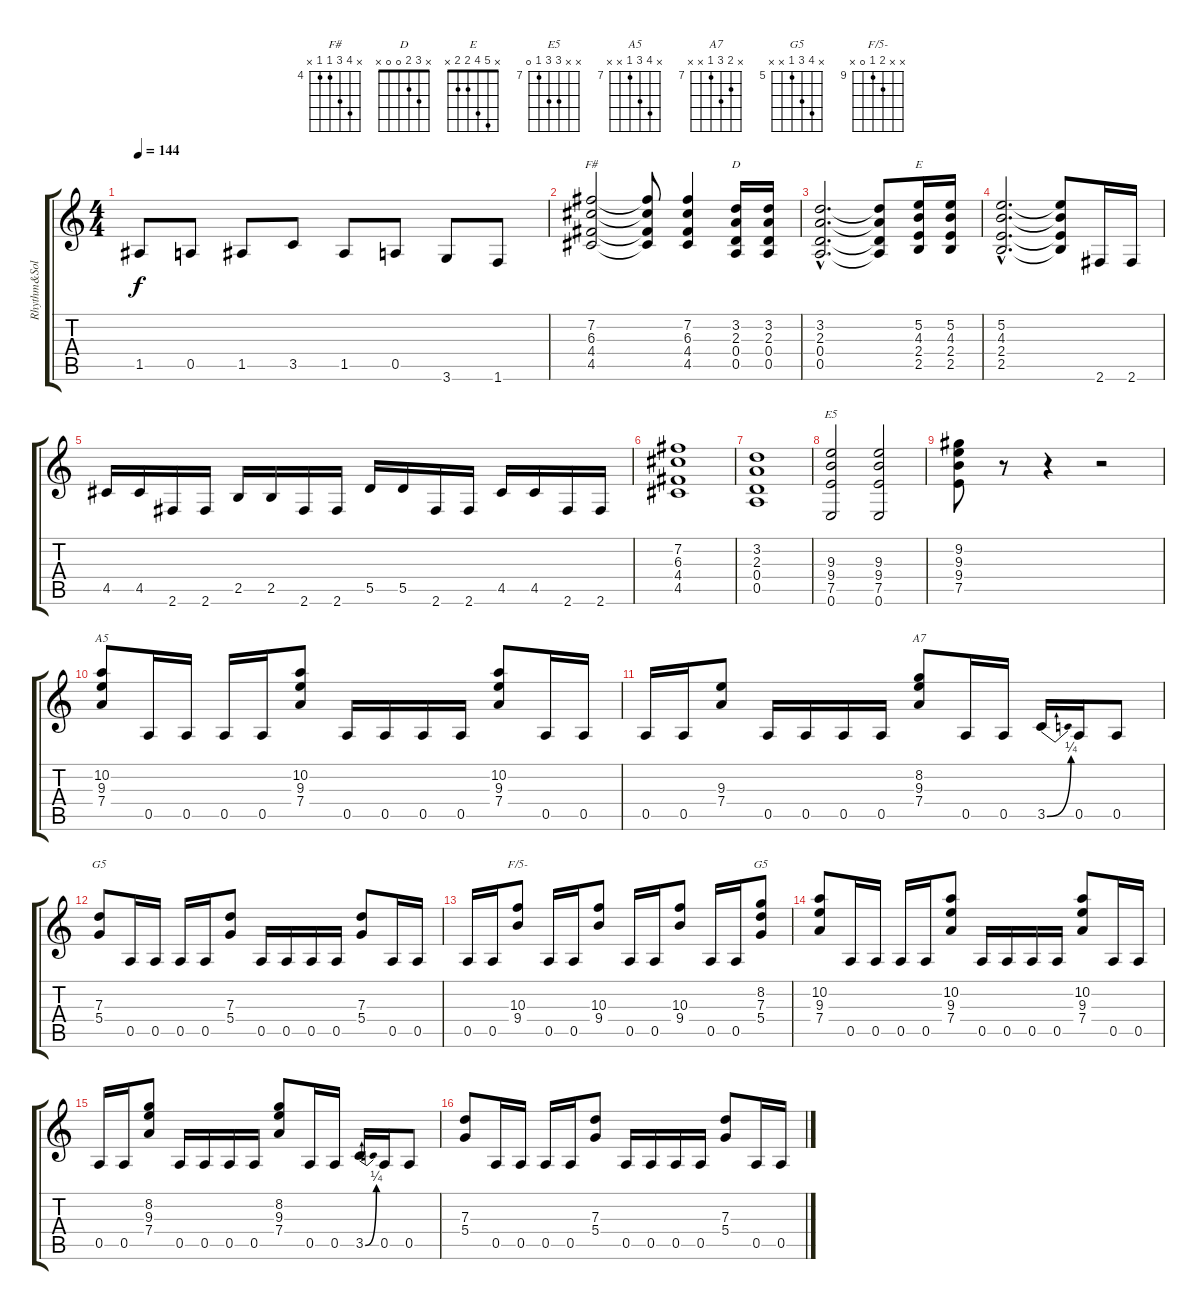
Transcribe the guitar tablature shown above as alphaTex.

\track ("Rhythm&Solo Gtr." "Rhythm&Sol") {instrument overdrivenguitar}
\staff {score tabs}
\tuning (E4 B3 G3 D3 A2 E2) {hide}
\chord ("F#" x 7 6 4 4 x) {firstfret 4}
\chord ("D" x 3 2 0 0 x)
\chord ("E" x 5 4 2 2 x)
\chord ("E5" x x 9 9 7 0) {firstfret 7}
\chord ("A5" x 10 9 7 x x) {firstfret 7}
\chord ("A7" x 8 9 7 x x) {firstfret 7}
\chord ("G5" x x 7 5 x x) {firstfret 5}
\chord ("F/5-" x x 10 9 0 x) {firstfret 9}
\chord ("G5" x 8 7 5 x x) {firstfret 5}
\ts (4 4)
\tempo 144
\clef g2
\ks c
1.5.8{dy f} 0.5.8 1.5.8 3.5.8 1.5.8 0.5.8 3.6.8 1.6.8 |
(7.2 6.3 4.4 4.5).2{ch "F#"} (7.2{t} 6.3{t} 4.4{t} 4.5{t}).8 (7.2 6.3 4.4 4.5).4 (3.2 2.3 0.4 0.5).16{ch "D"} (3.2 2.3 0.4 0.5).16 |
(3.2{hac} 2.3{hac} 0.4{hac} 0.5{hac}).2{d} (3.2{t} 2.3{t} 0.4{t} 0.5{t}).8 (5.2 4.3 2.4 2.5).16{ch "E"} (5.2 4.3 2.4 2.5).16 |
(5.2{hac} 4.3{hac} 2.4{hac} 2.5{hac}).2{d} (5.2{t} 4.3{t} 2.4{t} 2.5{t}).8 2.6.16 2.6.16 |
4.5.16 4.5.16 2.6.16 2.6.16 2.5.16 2.5.16 2.6.16 2.6.16 5.5.16 5.5.16 2.6.16 2.6.16 4.5.16 4.5.16 2.6.16 2.6.16 |
(7.2 6.3 4.4 4.5).1 |
(3.2 2.3 0.4 0.5).1 |
(9.3 9.4 7.5 0.6).2{ch "E5"} (9.3 9.4 7.5 0.6).2 |
(9.2 9.3 9.4 7.5).8 r.8 r.4 r.2 |
(10.2 9.3 7.4).8{ch "A5"} 0.5.16 0.5.16 0.5.16 0.5.16 (10.2 9.3 7.4).8 0.5.16 0.5.16 0.5.16 0.5.16 (10.2 9.3 7.4).8 0.5.16 0.5.16 |
0.5.16 0.5.16 (9.3 7.4).8 0.5.16 0.5.16 0.5.16 0.5.16 (8.2 9.3 7.4).8{ch "A7"} 0.5.16 0.5.16 3.5{be (bend 0 0 60 1)}.16 0.5.16 0.5.8 |
(7.3 5.4).8{ch "G5"} 0.5.16 0.5.16 0.5.16 0.5.16 (7.3 5.4).8 0.5.16 0.5.16 0.5.16 0.5.16 (7.3 5.4).8 0.5.16 0.5.16 |
0.5.16 0.5.16 (10.3 9.4).8{ch "F/5-"} 0.5.16 0.5.16 (10.3 9.4).8 0.5.16 0.5.16 (10.3 9.4).8 0.5.16 0.5.16 (8.2 7.3 5.4).8{ch "G5"} |
(10.2 9.3 7.4).8 0.5.16 0.5.16 0.5.16 0.5.16 (10.2 9.3 7.4).8 0.5.16 0.5.16 0.5.16 0.5.16 (10.2 9.3 7.4).8 0.5.16 0.5.16 |
0.5.16 0.5.16 (8.2 9.3 7.4).8 0.5.16 0.5.16 0.5.16 0.5.16 (8.2 9.3 7.4).8 0.5.16 0.5.16 3.5{be (bend 0 0 60 1)}.16 0.5.16 0.5.8 |
(7.3 5.4).8 0.5.16 0.5.16 0.5.16 0.5.16 (7.3 5.4).8 0.5.16 0.5.16 0.5.16 0.5.16 (7.3 5.4).8 0.5.16 0.5.16
